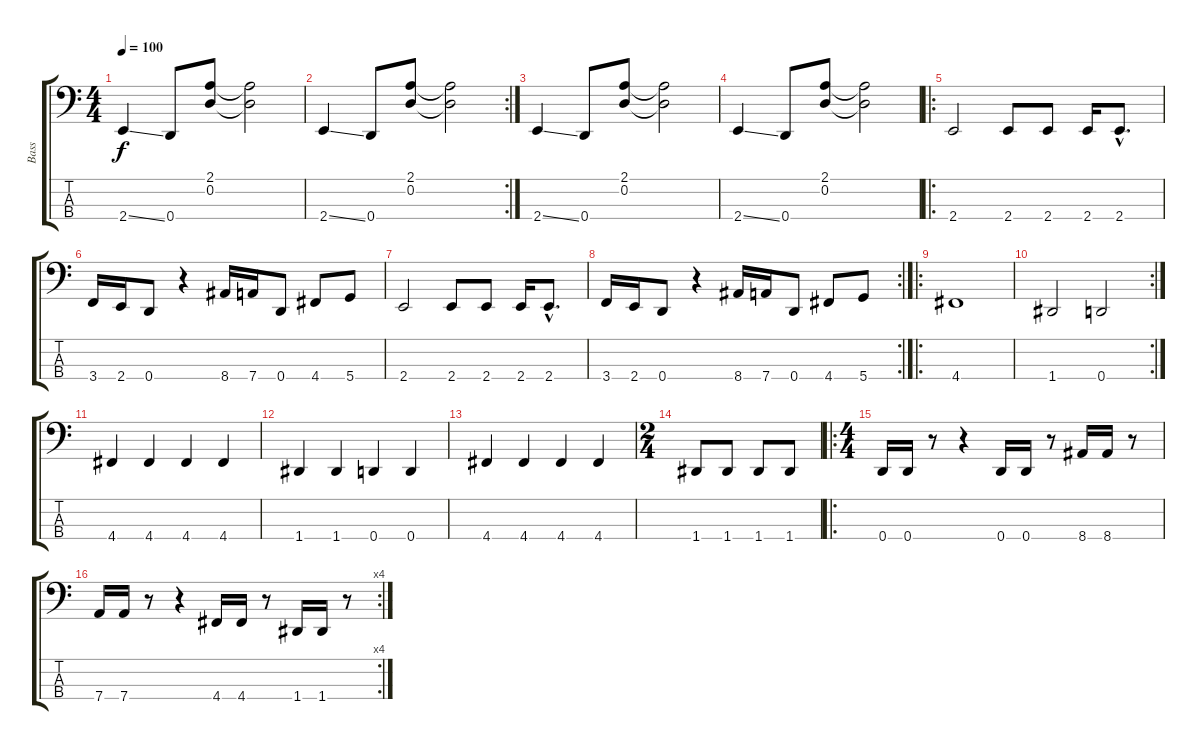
\track ("Bass" "Bass") {instrument slapbass1}
\staff {score tabs}
\tuning (G2 D2 A1 D1) {hide}
\ts (4 4)
\tempo 100
\clef f4
\ks c
2.4{ss}.4{dy f} 0.4.8 (2.1 0.2).8 (2.1{t} 0.2{t}).2 |
\rc 2
2.4{ss}.4 0.4.8 (2.1 0.2).8 (2.1{t} 0.2{t}).2 |
2.4{ss}.4 0.4.8 (2.1 0.2).8 (2.1{t} 0.2{t}).2 |
2.4{ss}.4 0.4.8 (2.1 0.2).8 (2.1{t} 0.2{t}).2 |
\ro
2.4.2 2.4.8 2.4.8 2.4.16 2.4{hac}.8{d} |
3.4.16 2.4.16 0.4.8 r.4 8.4.16 7.4.16 0.4.8 4.4.8 5.4.8 |
2.4.2 2.4.8 2.4.8 2.4.16 2.4{hac}.8{d} |
\rc 2
3.4.16 2.4.16 0.4.8 r.4 8.4.16 7.4.16 0.4.8 4.4.8 5.4.8 |
\ro
4.4.1 |
\rc 2
1.4.2 0.4.2 |
4.4.4 4.4.4 4.4.4 4.4.4 |
1.4.4 1.4.4 0.4.4 0.4.4 |
4.4.4 4.4.4 4.4.4 4.4.4 |
\ts (2 4)
1.4.8 1.4.8 1.4.8 1.4.8 |
\ro
\ts (4 4)
0.4.16 0.4.16 r.8 r.4 0.4.16 0.4.16 r.8 8.4.16 8.4.16 r.8 |
\rc 4
7.4.16 7.4.16 r.8 r.4 4.4.16 4.4.16 r.8 1.4.16 1.4.16 r.8
